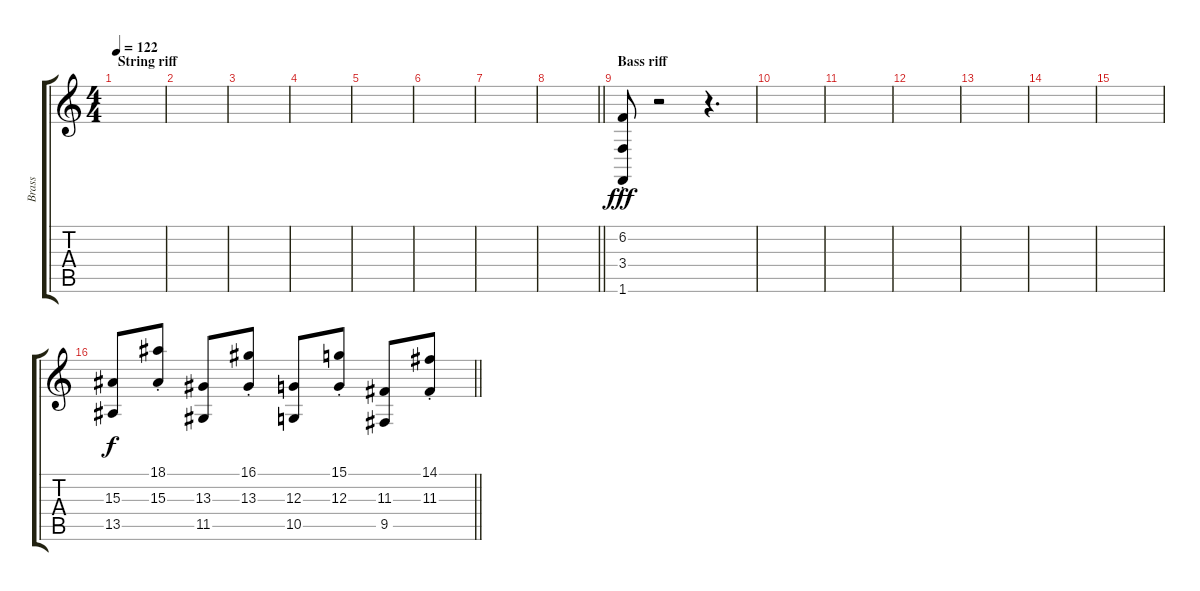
\track ("Brass" "Brass") {instrument brasssection}
\staff {score tabs}
\tuning (E4 B3 G3 D3 A2 E2) {hide}
\ts (4 4)
\section ("" "String riff")
\tempo 122
\clef g2
\ks c
|
|
|
|
|
|
|
\barLineRight lightlight
|
\section ("" "Bass riff")
(6.2{st} 3.4{st} 1.6{st}).8{dy fff} r.2 r.4{d} |
|
|
|
|
|
|
\barLineRight lightlight
(15.3 13.5).8{dy f} (18.1{st} 15.3{st}).8 (13.3 11.5).8 (16.1{st} 13.3{st}).8 (12.3 10.5).8 (15.1{st} 12.3{st}).8 (11.3 9.5).8 (14.1{st} 11.3{st}).8
